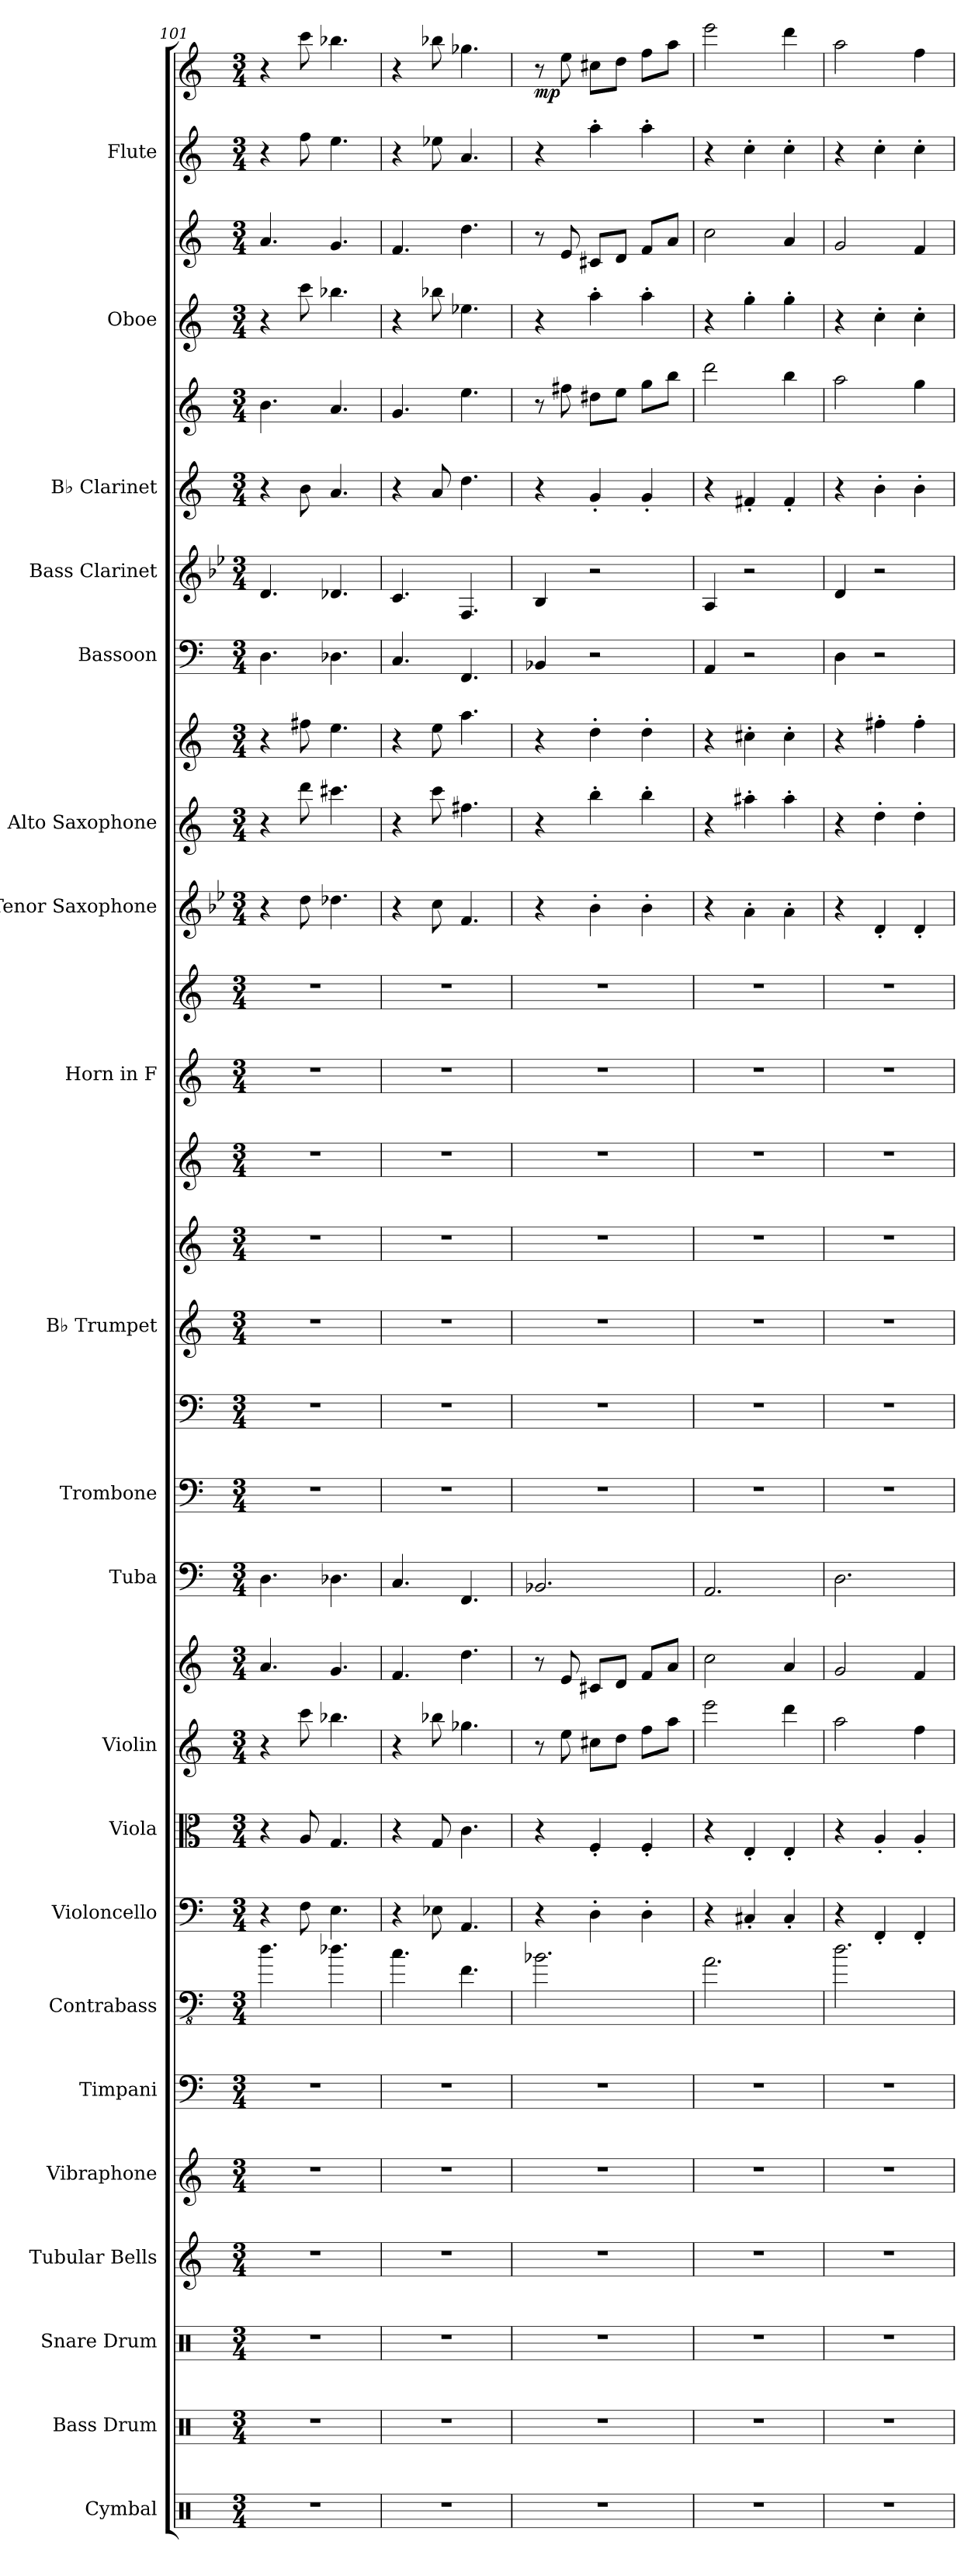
**kern	**kern	**kern	**kern	**kern	**kern	**kern	**kern	**kern	**kern	**kern	**dynam	**kern	**kern	**kern	**kern	**kern	**kern	**kern	**kern	**kern	**kern	**kern	**kern	**kern	**kern	**kern	**kern	**kern	**kern	**kern	**dynam
*part21	*part20	*part19	*part18	*part17	*part16	*part15	*part14	*part13	*part12	*part12	*part12	*part11	*part10	*part10	*part9	*part9	*part9	*part8	*part8	*part7	*part6	*part6	*part5	*part4	*part3	*part3	*part2	*part2	*part1	*part1	*part1
*staff30	*staff29	*staff28	*staff27	*staff26	*staff25	*staff24	*staff23	*staff22	*staff21	*staff20	*staff20/21	*staff19	*staff18	*staff17	*staff16	*staff15	*staff14	*staff13	*staff12	*staff11	*staff10	*staff9	*staff8	*staff7	*staff6	*staff5	*staff4	*staff3	*staff2	*staff1	*staff1/2
*I"Cymbal	*I"Bass Drum	*I"Snare Drum	*I"Tubular Bells	*I"Vibraphone	*I"Timpani	*I"Contrabass	*I"Violoncello	*I"Viola	*I"Violin	*	*	*I"Tuba	*I"Trombone	*	*I"B♭ Trumpet	*	*	*I"Horn in F	*	*I"Tenor Saxophone	*I"Alto Saxophone	*	*I"Bassoon	*I"Bass Clarinet	*I"B♭ Clarinet	*	*I"Oboe	*	*I"Flute	*	*
*I'Cym.	*I'B. Dr.	*I'Sn. Dr.	*I'Tu. Be.	*I'Vib.	*I'Timp.	*I'Cb.	*I'Vc.	*I'Vla.	*I'Vln.	*	*	*I'Tba.	*I'Tbn.	*	*I'B♭ Tpt.	*	*	*	*	*I'T. Sax.	*I'A. Sax.	*	*I'Bsn.	*I'B. Cl.	*I'B♭ Cl.	*	*I'Ob.	*	*I'Fl.	*	*
*clefX	*clefX	*clefX	*clefG2	*clefG2	*clefF4	*clefFv4	*clefF4	*clefC3	*clefG2	*clefG2	*	*clefF4	*clefF4	*clefF4	*clefG2	*clefG2	*clefG2	*clefG2	*clefG2	*clefG2	*clefG2	*clefG2	*clefF4	*clefG2	*clefG2	*clefG2	*clefG2	*clefG2	*clefG2	*clefG2	*
*	*	*	*	*	*	*ITrd7c12	*	*	*	*	*	*	*	*	*ITrd1c2	*ITrd1c2	*ITrd1c2	*ITrd4c7	*ITrd4c7	*ITrd8c14	*ITrd5c9	*ITrd5c9	*	*ITrd8c14	*ITrd1c2	*ITrd1c2	*	*	*	*	*
*k[]	*k[]	*k[]	*k[]	*k[]	*k[]	*k[]	*k[]	*k[]	*k[]	*k[]	*	*k[]	*k[]	*k[]	*k[b-e-]	*k[b-e-]	*k[b-e-]	*k[b-]	*k[b-]	*k[b-e-]	*k[b-e-a-]	*k[b-e-a-]	*k[]	*k[b-e-]	*k[b-e-]	*k[b-e-]	*k[]	*k[]	*k[]	*k[]	*
*M3/4	*M3/4	*M3/4	*M3/4	*M3/4	*M3/4	*M3/4	*M3/4	*M3/4	*M3/4	*M3/4	*	*M3/4	*M3/4	*M3/4	*M3/4	*M3/4	*M3/4	*M3/4	*M3/4	*M3/4	*M3/4	*M3/4	*M3/4	*M3/4	*M3/4	*M3/4	*M3/4	*M3/4	*M3/4	*M3/4	*
=101	=101	=101	=101	=101	=101	=101	=101	=101	=101	=101	=101	=101	=101	=101	=101	=101	=101	=101	=101	=101	=101	=101	=101	=101	=101	=101	=101	=101	=101	=101	=101
2.r	2.r	2.r	2.r	2.r	2.r	4.D\	4r	4r	4r	4.a/	.	4.D\	2.r	2.r	2.r	2.r	2.r	2.r	2.r	4r	4r	4r	4.D\	4.D/	4r	4.a\	4r	4.a/	4r	4r	.
.	.	.	.	.	.	.	8F\	8A/	8ccc\	.	.	.	.	.	.	.	.	.	.	8d\	8ff\	8an\	.	.	8a\	.	8ccc\	.	8ff\	8ccc\	.
.	.	.	.	.	.	4.D-X\	4.E\	4.G/	4.bb-X\	4.g/	.	4.D-X\	.	.	.	.	.	.	.	4.d-X\	4.een\	4.g\	4.D-X\	4.D-X/	4.g/	4.g/	4.bb-X\	4.g/	4.ee\	4.bb-X\	.
=102	=102	=102	=102	=102	=102	=102	=102	=102	=102	=102	=102	=102	=102	=102	=102	=102	=102	=102	=102	=102	=102	=102	=102	=102	=102	=102	=102	=102	=102	=102	=102
2.r	2.r	2.r	2.r	2.r	2.r	4.C\	4r	4r	4r	4.f/	.	4.C/	2.r	2.r	2.r	2.r	2.r	2.r	2.r	4r	4r	4r	4.C/	4.C/	4r	4.f/	4r	4.f/	4r	4r	.
.	.	.	.	.	.	.	8E-X\	8G/	8bb-X\	.	.	.	.	.	.	.	.	.	.	8c\	8ee-\	8g\	.	.	8g/	.	8bb-X\	.	8ee-X\	8bb-X\	.
.	.	.	.	.	.	4.FF\	4.AA/	4.c\	4.gg-X\	4.dd\	.	4.FF/	.	.	.	.	.	.	.	4.F/	4.an\	4.cc\	4.FF/	4.FF/	4.cc\	4.dd\	4.ee-X\	4.dd\	4.a/	4.gg-X\	.
=103	=103	=103	=103	=103	=103	=103	=103	=103	=103	=103	=103	=103	=103	=103	=103	=103	=103	=103	=103	=103	=103	=103	=103	=103	=103	=103	=103	=103	=103	=103	=103
!	!	!	!	!	!	!	!	!	!	!	!LO:DY:b=2	!	!	!	!	!	!	!	!	!	!	!	!	!	!	!	!	!	!	!	!
!	!	!	!	!	!	!	!	!	!	!	!LO:DY:n=1:b=2	!	!	!	!	!	!	!	!	!	!	!	!	!	!	!	!	!	!	!	!LO:DY:b
2.r	2.r	2.r	2.r	2.r	2.r	2.BB-X\	4r	4r	8r	8r	mp mp	2.BB-X/	2.r	2.r	2.r	2.r	2.r	2.r	2.r	4r	4r	4r	4BB-X/	4BB-/	4r	8r	4r	8r	4r	8r	mp
.	.	.	.	.	.	.	.	.	8ee\	8e/	.	.	.	.	.	.	.	.	.	.	.	.	.	.	.	8een\	.	8e/	.	8ee\	.
.	.	.	.	.	.	.	4D'\	4F'/	8cc#X\L	8c#X/L	.	.	.	.	.	.	.	.	.	4B-'\	4dd'\	4f'\	2r	2r	4f'/	8cc#X\L	4aa'\	8c#X/L	4aa'\	8cc#X\L	.
.	.	.	.	.	.	.	.	.	8dd\J	8d/J	.	.	.	.	.	.	.	.	.	.	.	.	.	.	.	8dd\J	.	8d/J	.	8dd\J	.
.	.	.	.	.	.	.	4D'\	4F'/	8ff\L	8f/L	.	.	.	.	.	.	.	.	.	4B-'\	4dd'\	4f'\	.	.	4f'/	8ff\L	4aa'\	8f/L	4aa'\	8ff\L	.
.	.	.	.	.	.	.	.	.	8aa\J	8a/J	.	.	.	.	.	.	.	.	.	.	.	.	.	.	.	8aa\J	.	8a/J	.	8aa\J	.
=104	=104	=104	=104	=104	=104	=104	=104	=104	=104	=104	=104	=104	=104	=104	=104	=104	=104	=104	=104	=104	=104	=104	=104	=104	=104	=104	=104	=104	=104	=104	=104
2.r	2.r	2.r	2.r	2.r	2.r	2.AA\	4r	4r	2eee\	2cc\	.	2.AA/	2.r	2.r	2.r	2.r	2.r	2.r	2.r	4r	4r	4r	4AA/	4AA/	4r	2ccc\	4r	2cc\	4r	2eee\	.
.	.	.	.	.	.	.	4C#X'/	4E'/	.	.	.	.	.	.	.	.	.	.	.	4A'\	4cc#X'\	4en'\	2r	2r	4en'/	.	4gg'\	.	4cc'\	.	.
.	.	.	.	.	.	.	4C#'/	4E'/	4ddd\	4a/	.	.	.	.	.	.	.	.	.	4A'\	4cc#'\	4e'\	.	.	4e'/	4aa\	4gg'\	4a/	4cc'\	4ddd\	.
=105	=105	=105	=105	=105	=105	=105	=105	=105	=105	=105	=105	=105	=105	=105	=105	=105	=105	=105	=105	=105	=105	=105	=105	=105	=105	=105	=105	=105	=105	=105	=105
2.r	2.r	2.r	2.r	2.r	2.r	2.D\	4r	4r	2aa\	2g/	.	2.D\	2.r	2.r	2.r	2.r	2.r	2.r	2.r	4r	4r	4r	4D\	4D/	4r	2gg\	4r	2g/	4r	2aa\	.
.	.	.	.	.	.	.	4FF'/	4A'/	.	.	.	.	.	.	.	.	.	.	.	4D'/	4f'\	4an'\	2r	2r	4a'\	.	4cc'\	.	4cc'\	.	.
.	.	.	.	.	.	.	4FF'/	4A'/	4ff\	4f/	.	.	.	.	.	.	.	.	.	4D'/	4f'\	4a'\	.	.	4a'\	4ff\	4cc'\	4f/	4cc'\	4ff\	.
=	=	=	=	=	=	=	=	=	=	=	=	=	=	=	=	=	=	=	=	=	=	=	=	=	=	=	=	=	=	=	=
*-	*-	*-	*-	*-	*-	*-	*-	*-	*-	*-	*-	*-	*-	*-	*-	*-	*-	*-	*-	*-	*-	*-	*-	*-	*-	*-	*-	*-	*-	*-	*-
